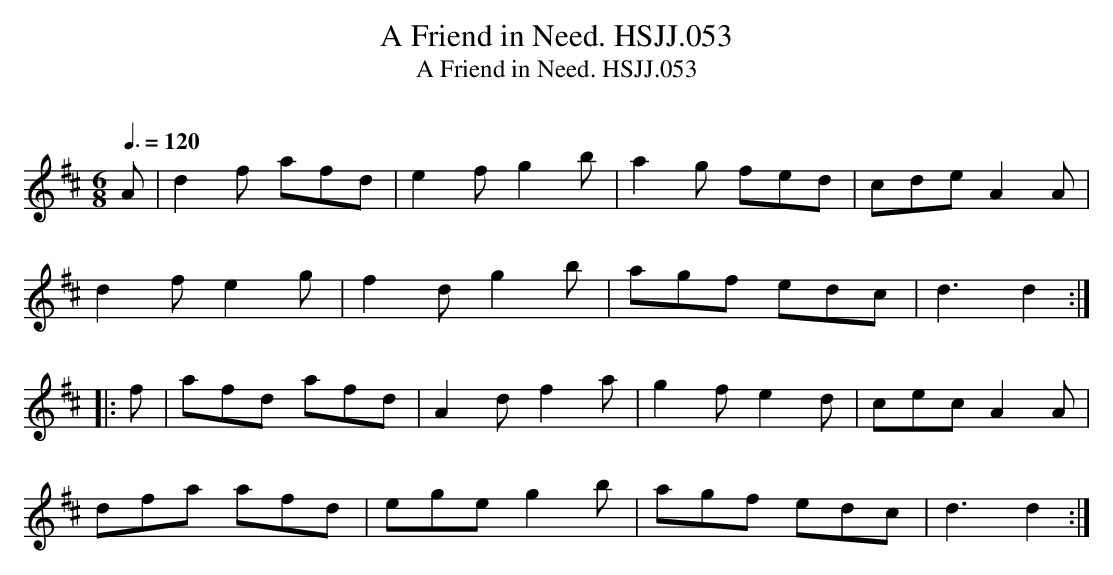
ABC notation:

X:1
T:A Friend in Need. HSJJ.053
T:Friend in Need. HSJJ.053, A
M:6/8
L:1/8
Q:3/8=120
O:
K:D
A|d2f afd|e2fg2b|a2g fed|cdeA2A|
d2fe2g|f2dg2b|agf edc|d3d2:|
|:f|afd afd|A2df2a|g2fe2d|cecA2A|
dfa afd|ege g2b|agf edc|d3d2:|
